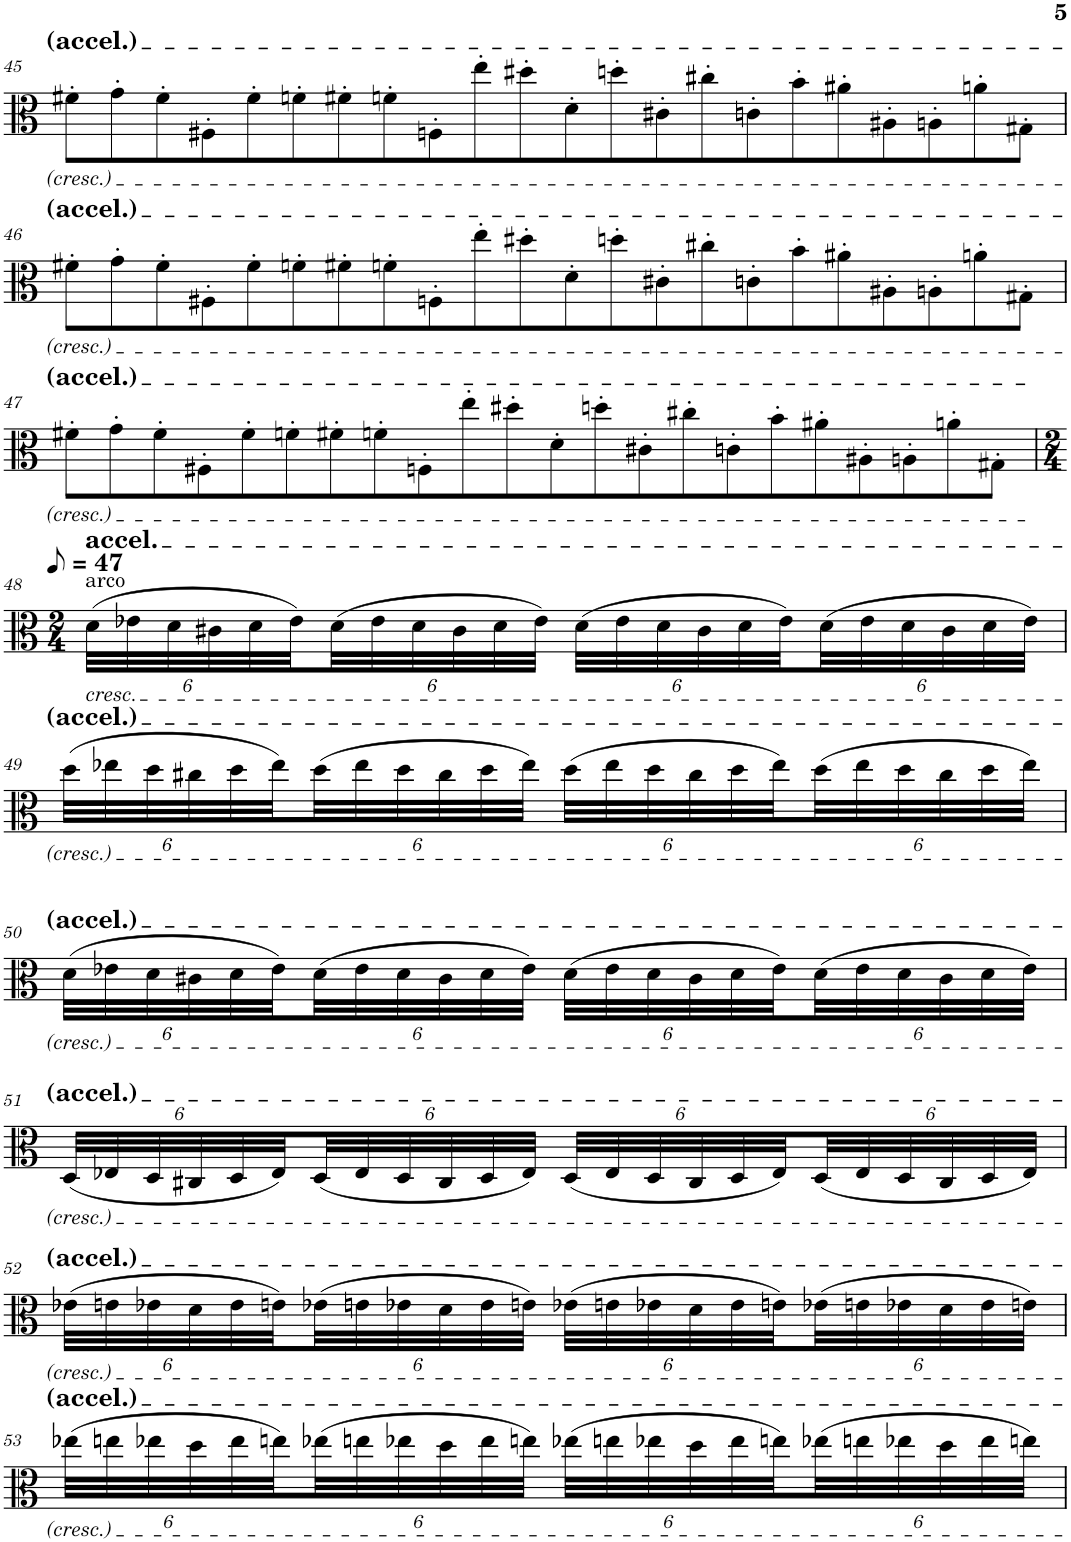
**kern
*part1
*staff1
*I"Viola
*I'Vla.
!!LO:PB:g=z
*clefC3
*k[]
*M11/4
=45
8f#X'\L
8g'\
8f#'\
8F#X'\
8f#'\
8fn'\
8f#X'\
8fn'\
8Fn'\
8ee'\
8dd#X'\
8d'\
8ddn'\
8c#X'\
8cc#X'\
8cn'\
8b'\
8a#X'\
8A#X'\
8An'\
8an'\
8G#X'\J
!!LO:LB:g=z
=46
8f#X'\L
8g'\
8f#'\
8F#X'\
8f#'\
8fn'\
8f#X'\
8fn'\
8Fn'\
8ee'\
8dd#X'\
8d'\
8ddn'\
8c#X'\
8cc#X'\
8cn'\
8b'\
8a#X'\
8A#X'\
8An'\
8an'\
8G#X'\J
!!LO:LB:g=z
=47
8f#X'\L
8g'\
8f#'\
8F#X'\
8f#'\
8fn'\
8f#X'\
8fn'\
8Fn'\
8ee'\
8dd#X'\
8d'\
8ddn'\
8c#X'\
8cc#X'\
8cn'\
8b'\
8a#X'\
8A#X'\
8An'\
8an'\
8G#X'\J
!!LO:LB:g=z
=48
*M2/4
*Xbrackettup
*MM24
!LO:TX:a:t=arco
!LO:TX:a:t=accel.
!LO:TX:b:i:t=cresc.
(48d\LLL
48e-X\
48d\
48c#X\
48d\
48e-\)
(48d\
48e-\
48d\
48c#\
48d\
48e-\JJJ)
(48d\LLL
48e-\
48d\
48c#\
48d\
48e-\)
(48d\
48e-\
48d\
48c#\
48d\
48e-\JJJ)
!!LO:LB:g=z
=49
(48dd\LLL
48ee-X\
48dd\
48cc#X\
48dd\
48ee-\)
(48dd\
48ee-\
48dd\
48cc#\
48dd\
48ee-\JJJ)
(48dd\LLL
48ee-\
48dd\
48cc#\
48dd\
48ee-\)
(48dd\
48ee-\
48dd\
48cc#\
48dd\
48ee-\JJJ)
!!LO:LB:g=z
=50
(48d\LLL
48e-X\
48d\
48c#X\
48d\
48e-\)
(48d\
48e-\
48d\
48c#\
48d\
48e-\JJJ)
(48d\LLL
48e-\
48d\
48c#\
48d\
48e-\)
(48d\
48e-\
48d\
48c#\
48d\
48e-\JJJ)
!!LO:LB:g=z
=51
(48D/LLL
48E-X/
48D/
48C#X/
48D/
48E-/)
(48D/
48E-/
48D/
48C#/
48D/
48E-/JJJ)
(48D/LLL
48E-/
48D/
48C#/
48D/
48E-/)
(48D/
48E-/
48D/
48C#/
48D/
48E-/JJJ)
!!LO:LB:g=z
=52
(48e-X\LLL
48en\
48e-X\
48d\
48e-\
48en\)
(48e-X\
48en\
48e-X\
48d\
48e-\
48en\JJJ)
(48e-X\LLL
48en\
48e-X\
48d\
48e-\
48en\)
(48e-X\
48en\
48e-X\
48d\
48e-\
48en\JJJ)
!!LO:LB:g=z
=53
(48ee-X\LLL
48een\
48ee-X\
48dd\
48ee-\
48een\)
(48ee-X\
48een\
48ee-X\
48dd\
48ee-\
48een\JJJ)
(48ee-X\LLL
48een\
48ee-X\
48dd\
48ee-\
48een\)
(48ee-X\
48een\
48ee-X\
48dd\
48ee-\
48een\JJJ)
=
*-
